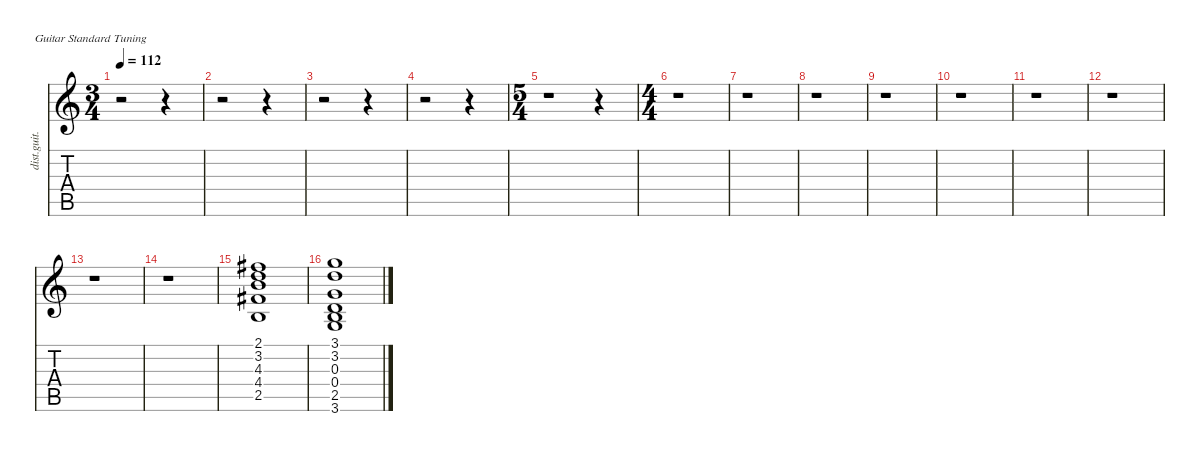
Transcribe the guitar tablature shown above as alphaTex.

\defaultSystemsLayout 4
\hideDynamics
\bracketExtendMode nobrackets
\otherSystemsTrackNameOrientation horizontal
\track ("John Petrucci2" "dist.guit.") {instrument distortionguitar}
\staff {score tabs}
\tuning (E4 B3 G3 D3 A2 E2)
\ts (3 4)
\tempo 112
\clef g2
\ks c
r.2{dy f beam Down} r.4{beam Down} |
r.2{beam Down} r.4{beam Down} |
r.2{beam Down} r.4{beam Down} |
r.2{beam Down} r.4{beam Down} |
\ts (5 4)
\beaming (8 6 4)
r.1{beam Down} r.4{beam Down} |
\ts (4 4)
\beaming (8 2 2 2 2)
r.1{beam Down} |
r.1{beam Down} |
r.1{beam Down} |
r.1{beam Down} |
r.1{beam Down} |
r.1{beam Down} |
r.1{beam Down} |
r.1{beam Down} |
r.1{beam Down} |
(2.1{acc #} 3.2 4.3 4.4{acc #} 2.5).1{beam Up} |
(3.1 3.2 0.3 0.4 2.5 3.6).1{beam Up}
